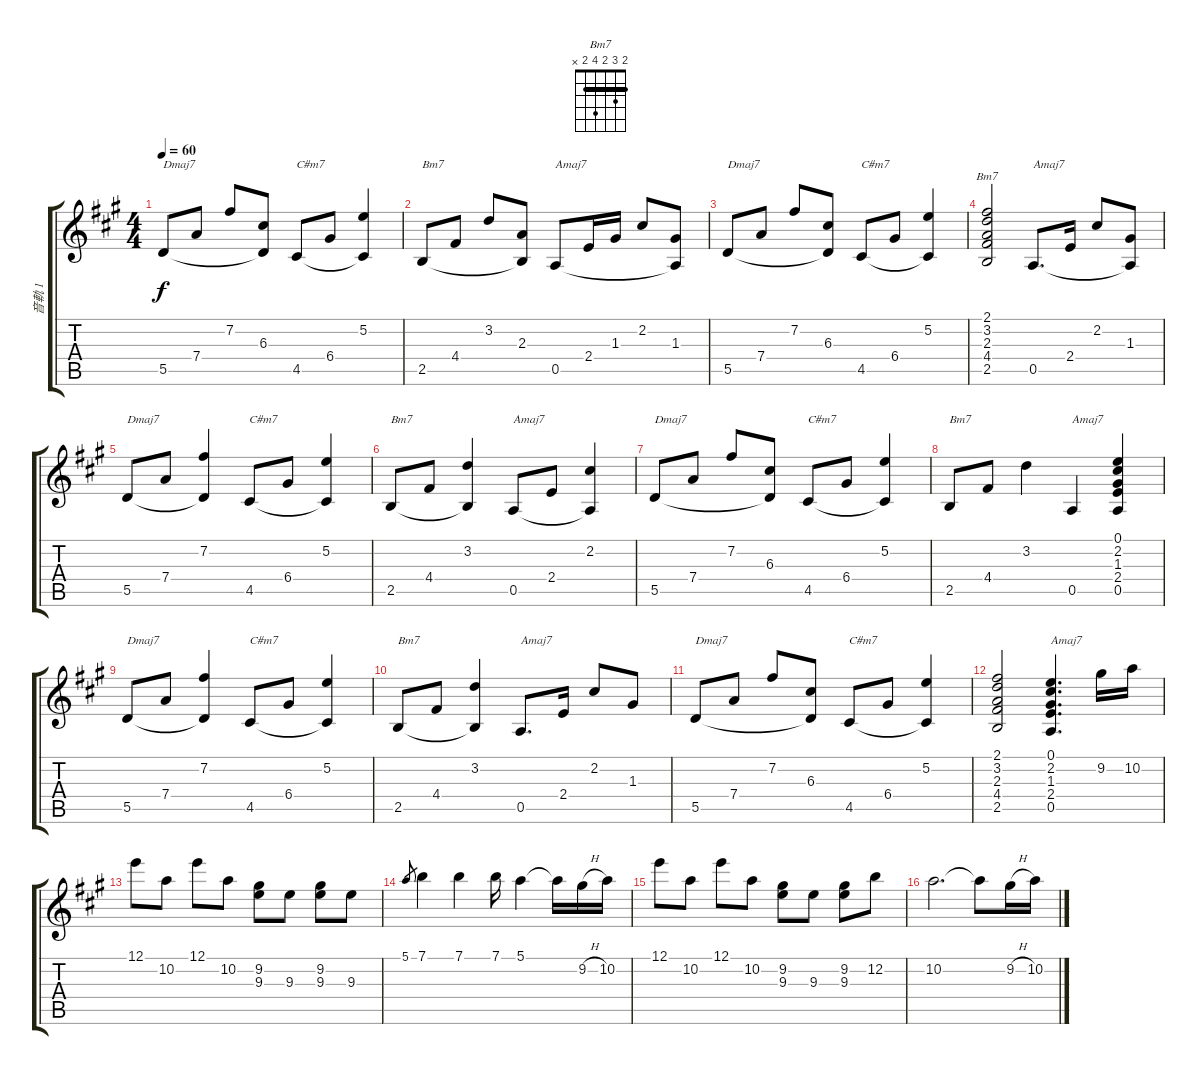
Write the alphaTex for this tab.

\track ("音軌 1" "音軌 1") {instrument electricguitarjazz}
\staff {score tabs}
\tuning (E4 B3 G3 D3 A2 E2) {hide}
\chord ("Bm7" 2 3 2 4 2 x) {barre 2}
\ts (4 4)
\tempo 60
\clef g2
\ks a
5.5.8{txt "Dmaj7" dy f instrument electricguitarjazz} 7.4.8 7.2.8 (6.3 5.5{t}).8 4.5.8{txt "C#m7"} 6.4.8 (5.2 4.5{t}).4 |
2.5.8{txt "Bm7"} 4.4.8 3.2.8 (2.3 2.5{t}).8 0.5.8{txt "Amaj7"} 2.4.16 1.3.16 2.2.8 (1.3 0.5{t}).8 |
5.5.8{txt "Dmaj7"} 7.4.8 7.2.8 (6.3 5.5{t}).8 4.5.8{txt "C#m7"} 6.4.8 (5.2 4.5{t}).4 |
(2.1 3.2 2.3 4.4 2.5).2{ch "Bm7"} 0.5.8{d txt "Amaj7"} 2.4.16 2.2.8 (1.3 0.5{t}).8 |
5.5.8{txt "Dmaj7"} 7.4.8 (7.2 5.5{t}).4 4.5.8{txt "C#m7"} 6.4.8 (5.2 4.5{t}).4 |
2.5.8{txt "Bm7"} 4.4.8 (3.2 2.5{t}).4 0.5.8{txt "Amaj7"} 2.4.8 (2.2 0.5{t}).4 |
5.5.8{txt "Dmaj7"} 7.4.8 7.2.8 (6.3 5.5{t}).8 4.5.8{txt "C#m7"} 6.4.8 (5.2 4.5{t}).4 |
2.5.8{txt "Bm7"} 4.4.8 3.2.4 0.5.4{txt "Amaj7"} (0.1 2.2 1.3 2.4 0.5).4 |
5.5.8{txt "Dmaj7"} 7.4.8 (7.2 5.5{t}).4 4.5.8{txt "C#m7"} 6.4.8 (5.2 4.5{t}).4 |
2.5.8{txt "Bm7"} 4.4.8 (3.2 2.5{t}).4 0.5.8{d txt "Amaj7"} 2.4.16 2.2.8 1.3.8 |
5.5.8{txt "Dmaj7"} 7.4.8 7.2.8 (6.3 5.5{t}).8 4.5.8{txt "C#m7"} 6.4.8 (5.2 4.5{t}).4 |
(2.1 3.2 2.3 4.4 2.5).2 (0.1 2.2 1.3 2.4 0.5).4{d txt "Amaj7"} 9.2.16 10.2.16 |
12.1.8 10.2.8 12.1.8 10.2.8 (9.2 9.3).8 9.3.8 (9.2 9.3).8 9.3.8 |
5.1.8{gr} 7.1.4 7.1.4 7.1.16 5.1.4 5.1{t}.16 9.2{h}.16 10.2.16 |
12.1.8 10.2.8 12.1.8 10.2.8 (9.2 9.3).8 9.3.8 (9.2 9.3).8 12.2.8 |
10.2.2{d} 10.2{t}.8 9.2{h}.16 10.2.16
